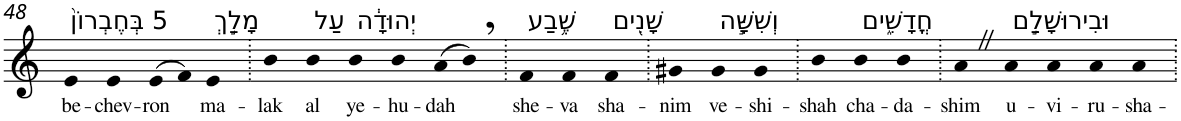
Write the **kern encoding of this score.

**kern	**text
*part1	*part1
*staff1	*staff1
*I"Piano	*
*I'Pno	*
!!LO:PB:g=z
*clefG2	*
*k[]	*
=48	=48
!LO:TX:a:t=5 בְּחֶבְרוֹן֙	!
!	!LO:LY:b
4e	be-
!	!LO:LY:b
4e	-chev-
!	!LO:LY:b
(>8e	-ron
8f)	.
!LO:TX:a:t=מָלַ֣ךְ	!
!	!LO:LY:b
4e	ma-
=49.	=49.
!	!LO:LY:b
4b	-lak
!LO:TX:a:t=עַל	!
!	!LO:LY:b
4b	al
!LO:TX:a:t=יְהוּדָ֔ה	!
!	!LO:LY:b
4b	ye-
!	!LO:LY:b
4b	-hu-
!	!LO:LY:b
(>8a	-dah
8b,)	.
=50.	=50.
!LO:TX:a:t=שֶׁ֥בַע	!
!	!LO:LY:b
4f	she-
!	!LO:LY:b
4f	-va
!LO:TX:a:t=שָׁנִ֖ים	!
!	!LO:LY:b
4f	sha-
=51.	=51.
!	!LO:LY:b
4g#X	-nim
!LO:TX:a:t=וְשִׁשָּׁ֣ה	!
!	!LO:LY:b
4g#	ve-
!	!LO:LY:b
4g#	-shi-
=52.	=52.
!	!LO:LY:b
4b	-shah
!LO:TX:a:t=חֳדָשִׁ֑ים	!
!	!LO:LY:b
4b	cha-
!	!LO:LY:b
4b	-da-
=53.	=53.
!	!LO:LY:b
4aZ	-shim
!LO:TX:a:t=וּבִירוּשָׁלִַ֣ם	!
!	!LO:LY:b
4a	u-
!	!LO:LY:b
4a	-vi-
!	!LO:LY:b
4a	-ru-
!	!LO:LY:b
4a	-sha-
=.	=.
*-	*-
